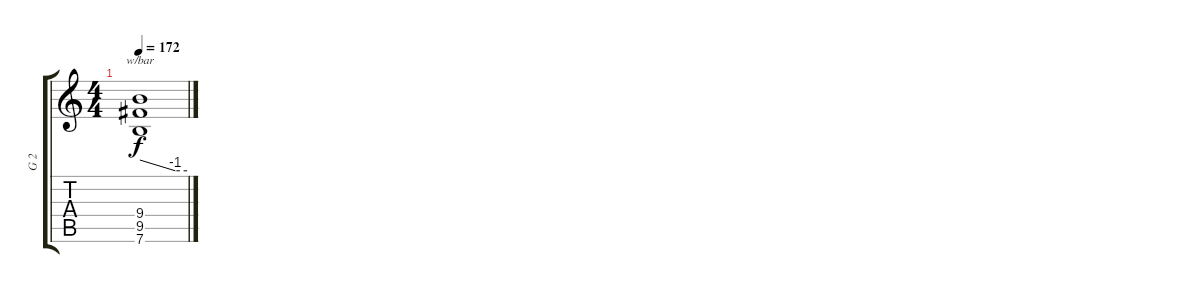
\track ("G 2" "G 2") {instrument overdrivenguitar}
\staff {score tabs}
\tuning (E4 B3 G3 D3 A2 E2) {hide}
\ts (4 4)
\tempo 172
\clef g2
\ks c
(9.4 9.5 7.6).1{tbe (custom default 0 0 45 -4 60 -4) dy f}
